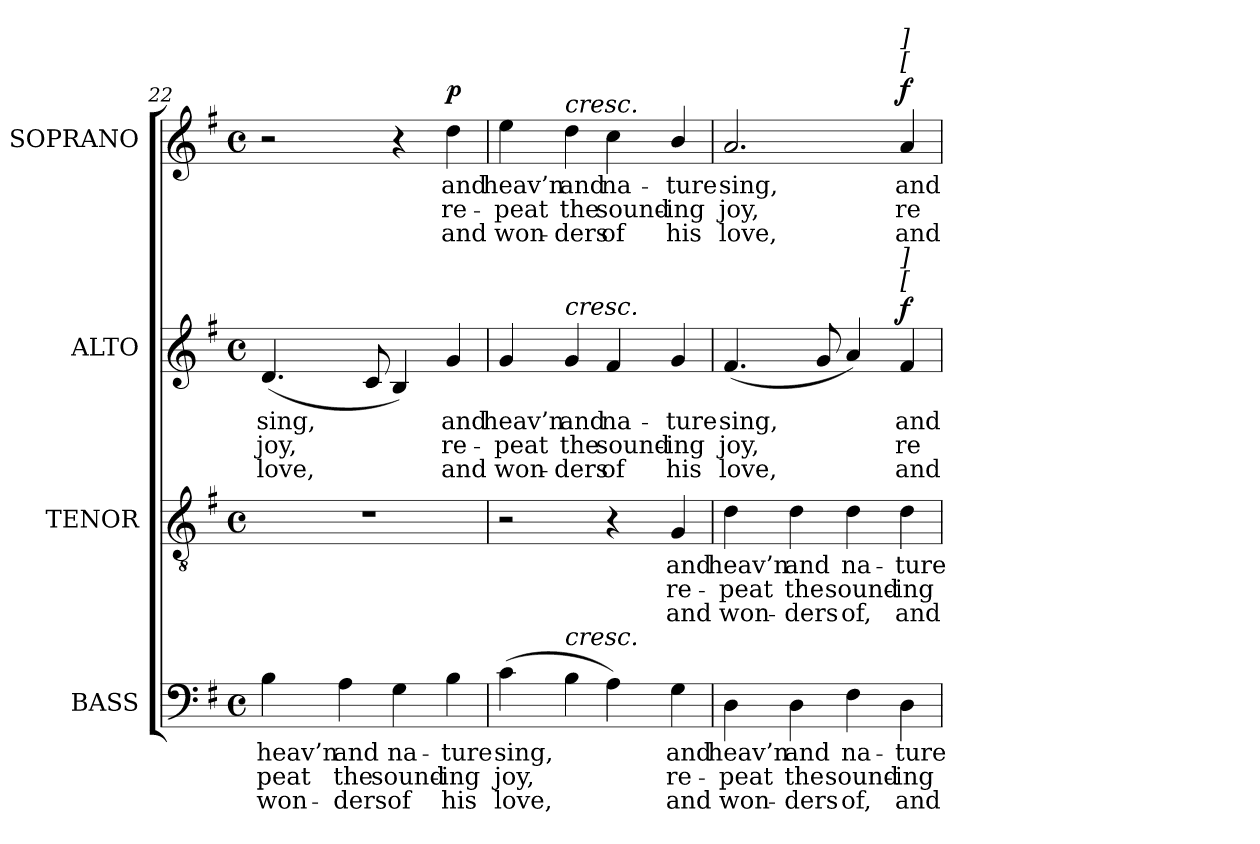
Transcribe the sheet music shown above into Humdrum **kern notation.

**kern	**text	**text	**text	**kern	**text	**text	**text	**kern	**text	**text	**text	**dynam	**kern	**text	**text	**text	**dynam
*part4	*part4	*part4	*part4	*part3	*part3	*part3	*part3	*part2	*part2	*part2	*part2	*part2	*part1	*part1	*part1	*part1	*part1
*staff4	*staff4	*staff4	*staff4	*staff3	*staff3	*staff3	*staff3	*staff2	*staff2	*staff2	*staff2	*staff2	*staff1	*staff1	*staff1	*staff1	*staff1
*I"BASS	*	*	*	*I"TENOR	*	*	*	*I"ALTO	*	*	*	*	*I"SOPRANO	*	*	*	*
*I'B.	*	*	*	*I'T.	*	*	*	*I'A.	*	*	*	*	*I'S.	*	*	*	*
*clefF4	*	*	*	*clefGv2	*	*	*	*clefG2	*	*	*	*	*clefG2	*	*	*	*
*	*	*	*	*ITrd7c12	*	*	*	*	*	*	*	*	*	*	*	*	*
*k[f#]	*	*	*	*k[f#]	*	*	*	*k[f#]	*	*	*	*	*k[f#]	*	*	*	*
*G:	*	*	*	*G:	*	*	*	*G:	*	*	*	*	*G:	*	*	*	*
*M4/4	*	*	*	*M4/4	*	*	*	*M4/4	*	*	*	*	*M4/4	*	*	*	*
*met(c)	*	*	*	*met(c)	*	*	*	*met(c)	*	*	*	*	*met(c)	*	*	*	*
=22	=22	=22	=22	=22	=22	=22	=22	=22	=22	=22	=22	=22	=22	=22	=22	=22	=22
!	!LO:LY:b:color=#000000	!LO:LY:b:color=#000000	!LO:LY:b:color=#000000	!	!	!	!	!	!	!	!	!	!	!	!	!	!
!	!	!	!	!	!	!	!	!	!LO:LY:b:color=#000000	!LO:LY:b:color=#000000	!LO:LY:b:color=#000000	!	!	!	!	!	!
4Bi\	heav’n	-peat	won-	1r	.	.	.	(4.di/	sing,	joy,	love,	.	2r	.	.	.	.
!	!LO:LY:b:color=#000000	!LO:LY:b:color=#000000	!LO:LY:b:color=#000000	!	!	!	!	!	!	!	!	!	!	!	!	!	!
4Ai\	and	the	-ders	.	.	.	.	.	.	.	.	.	.	.	.	.	.
.	.	.	.	.	.	.	.	8ci/	.	.	.	.	.	.	.	.	.
!	!LO:LY:b:color=#000000	!LO:LY:b:color=#000000	!LO:LY:b:color=#000000	!	!	!	!	!	!	!	!	!	!	!	!	!	!
4Gi\	na-	sound-	of	.	.	.	.	4Bi/)	.	.	.	.	4r	.	.	.	.
!	!LO:LY:b:color=#000000	!LO:LY:b:color=#000000	!LO:LY:b:color=#000000	!	!	!	!	!	!	!	!	!	!	!	!	!	!
!	!	!	!	!	!	!	!	!	!LO:LY:b:color=#000000	!LO:LY:b:color=#000000	!LO:LY:b:color=#000000	!	!	!	!	!	!
!	!	!	!	!	!	!	!	!	!	!	!	!	!	!LO:LY:b:color=#000000	!LO:LY:b:color=#000000	!LO:LY:b:color=#000000	!
4Bi\	-ture	-ing	his	.	.	.	.	4gi/	and	re-	and	.	4ddi\	and	re-	and	p
=23	=23	=23	=23	=23	=23	=23	=23	=23	=23	=23	=23	=23	=23	=23	=23	=23	=23
!	!LO:LY:b:color=#000000	!LO:LY:b:color=#000000	!LO:LY:b:color=#000000	!	!	!	!	!	!	!	!	!	!	!	!	!	!
!	!	!	!	!	!	!	!	!	!LO:LY:b:color=#000000	!LO:LY:b:color=#000000	!LO:LY:b:color=#000000	!	!	!	!	!	!
!	!	!	!	!	!	!	!	!	!	!	!	!	!	!LO:LY:b:color=#000000	!LO:LY:b:color=#000000	!LO:LY:b:color=#000000	!
(4ci\	sing,	joy,	love,	2r	.	.	.	4gi/	heav’n	-peat	won-	.	4eei\	heav’n	-peat	won-	.
!	!	!	!	!	!	!	!	!	!LO:LY:b:color=#000000	!LO:LY:b:color=#000000	!LO:LY:b:color=#000000	!	!	!	!	!	!
!	!	!	!	!	!	!	!	!	!	!	!	!	!LO:TX:a:i:t=cresc.	!	!	!	!
!	!	!	!	!	!	!	!	!LO:TX:a:i:t=cresc.	!	!	!	!	!	!	!	!	!
!LO:TX:a:i:t=cresc.	!	!	!	!	!	!	!	!	!	!	!	!	!	!	!	!	!
!	!	!	!	!	!	!	!	!	!	!	!	!	!	!LO:LY:b:color=#000000	!LO:LY:b:color=#000000	!LO:LY:b:color=#000000	!
4Bi\	.	.	.	.	.	.	.	4gi/	and	the	-ders	.	4ddi\	and	the	-ders	.
!	!	!	!	!	!	!	!	!	!LO:LY:b:color=#000000	!LO:LY:b:color=#000000	!LO:LY:b:color=#000000	!	!	!	!	!	!
!	!	!	!	!	!	!	!	!	!	!	!	!	!	!LO:LY:b:color=#000000	!LO:LY:b:color=#000000	!LO:LY:b:color=#000000	!
4Ai\)	.	.	.	4r	.	.	.	4f#i/	na-	sound-	of	.	4cci\	na-	sound-	of	.
!	!LO:LY:b:color=#000000	!LO:LY:b:color=#000000	!LO:LY:b:color=#000000	!	!	!	!	!	!	!	!	!	!	!	!	!	!
!	!	!	!	!	!LO:LY:b:color=#000000	!LO:LY:b:color=#000000	!LO:LY:b:color=#000000	!	!	!	!	!	!	!	!	!	!
!	!	!	!	!	!	!	!	!	!LO:LY:b:color=#000000	!LO:LY:b:color=#000000	!LO:LY:b:color=#000000	!	!	!	!	!	!
!	!	!	!	!	!	!	!	!	!	!	!	!	!	!LO:LY:b:color=#000000	!LO:LY:b:color=#000000	!LO:LY:b:color=#000000	!
4Gi\	and	re-	and	4GGi/	and	re-	and	4gi/	-ture	-ing	his	.	4bi/	-ture	-ing	his	.
=24	=24	=24	=24	=24	=24	=24	=24	=24	=24	=24	=24	=24	=24	=24	=24	=24	=24
!	!LO:LY:b:color=#000000	!LO:LY:b:color=#000000	!LO:LY:b:color=#000000	!	!	!	!	!	!	!	!	!	!	!	!	!	!
!	!	!	!	!	!LO:LY:b:color=#000000	!LO:LY:b:color=#000000	!LO:LY:b:color=#000000	!	!	!	!	!	!	!	!	!	!
!	!	!	!	!	!	!	!	!	!LO:LY:b:color=#000000	!LO:LY:b:color=#000000	!LO:LY:b:color=#000000	!	!	!	!	!	!
!	!	!	!	!	!	!	!	!	!	!	!	!	!	!LO:LY:b:color=#000000	!LO:LY:b:color=#000000	!LO:LY:b:color=#000000	!
4Di\	heav’n	-peat	won-	4Di\	heav’n	-peat	won-	(4.f#i/	sing,	joy,	love,	.	2.ai/	sing,	joy,	love,	.
!	!LO:LY:b:color=#000000	!LO:LY:b:color=#000000	!LO:LY:b:color=#000000	!	!	!	!	!	!	!	!	!	!	!	!	!	!
!	!	!	!	!	!LO:LY:b:color=#000000	!LO:LY:b:color=#000000	!LO:LY:b:color=#000000	!	!	!	!	!	!	!	!	!	!
4Di\	and	the	-ders	4Di\	and	the	-ders	.	.	.	.	.	.	.	.	.	.
.	.	.	.	.	.	.	.	8gi/	.	.	.	.	.	.	.	.	.
!	!LO:LY:b:color=#000000	!LO:LY:b:color=#000000	!LO:LY:b:color=#000000	!	!	!	!	!	!	!	!	!	!	!	!	!	!
!	!	!	!	!	!LO:LY:b:color=#000000	!LO:LY:b:color=#000000	!LO:LY:b:color=#000000	!	!	!	!	!	!	!	!	!	!
4F#i\	na-	sound-	of,	4Di\	na-	sound-	of,	4ai/)	.	.	.	.	.	.	.	.	.
!	!LO:LY:b:color=#000000	!LO:LY:b:color=#000000	!LO:LY:b:color=#000000	!	!	!	!	!	!	!	!	!	!	!	!	!	!
!	!	!	!	!	!LO:LY:b:color=#000000	!LO:LY:b:color=#000000	!LO:LY:b:color=#000000	!	!	!	!	!	!	!	!	!	!
!	!	!	!	!	!	!	!	!	!LO:LY:b:color=#000000	!LO:LY:b:color=#000000	!LO:LY:b:color=#000000	!	!	!	!	!	!
!	!	!	!	!	!	!	!	!	!	!	!	!	!LO:TX:a:i:t=[	!	!	!	!
!	!	!	!	!	!	!	!	!	!	!	!	!	!LO:TX:a:i:t=]	!	!	!	!
!	!	!	!	!	!	!	!	!LO:TX:a:i:t=[	!	!	!	!	!	!	!	!	!
!	!	!	!	!	!	!	!	!LO:TX:a:i:t=]	!	!	!	!	!	!	!	!	!
!	!	!	!	!	!	!	!	!	!	!	!	!	!	!LO:LY:b:color=#000000	!LO:LY:b:color=#000000	!LO:LY:b:color=#000000	!
4Di\	-ture	-ing	and	4Di\	-ture	-ing	and	4f#i/	and	re-	and	f	4ai/	and	re-	and	f
=	=	=	=	=	=	=	=	=	=	=	=	=	=	=	=	=	=
*-	*-	*-	*-	*-	*-	*-	*-	*-	*-	*-	*-	*-	*-	*-	*-	*-	*-
